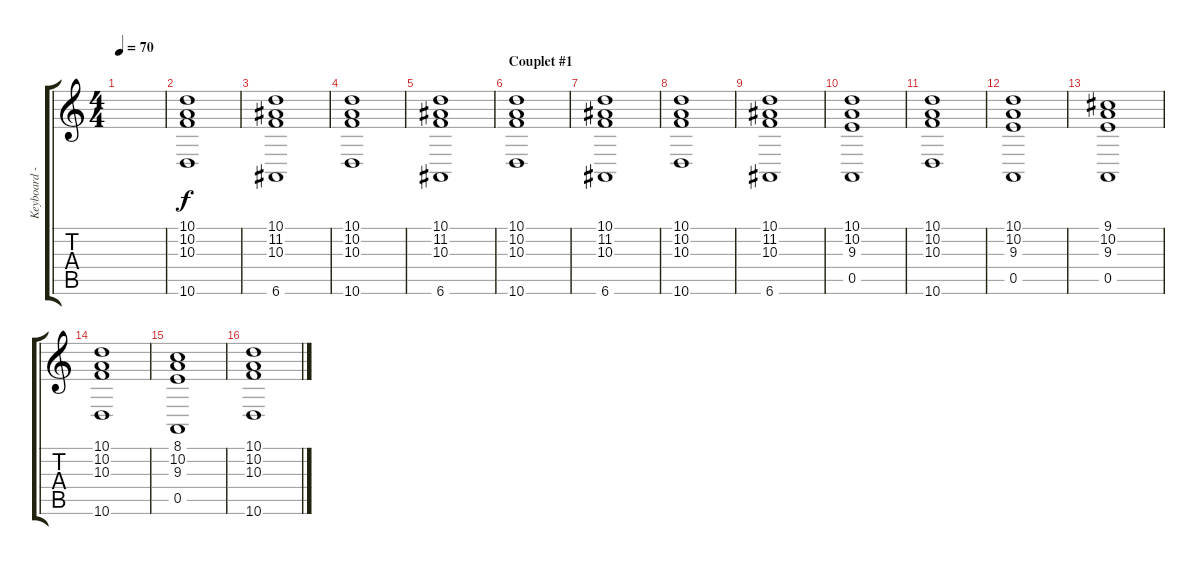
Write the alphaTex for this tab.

\track ("Keyboard - Back" "Keyboard -") {instrument pad2warm}
\staff {score tabs}
\tuning (E4 B3 G3 D3 A2 E2) {hide}
\ts (4 4)
\tempo 70
\clef g2
\ks c
|
(10.1 10.2 10.3 10.6).1 |
(10.1 11.2 10.3 6.6).1 |
(10.1 10.2 10.3 10.6).1 |
(10.1 11.2 10.3 6.6).1 |
\section ("" "Couplet #1")
(10.1 10.2 10.3 10.6).1 |
(10.1 11.2 10.3 6.6).1 |
(10.1 10.2 10.3 10.6).1 |
(10.1 11.2 10.3 6.6).1 |
(10.1 10.2 9.3 0.5).1 |
(10.1 10.2 10.3 10.6).1 |
(10.1 10.2 9.3 0.5).1 |
(9.1 10.2 9.3 0.5).1 |
(10.1 10.2 10.3 10.6).1 |
(8.1 10.2 9.3 0.5).1 |
(10.1 10.2 10.3 10.6).1
